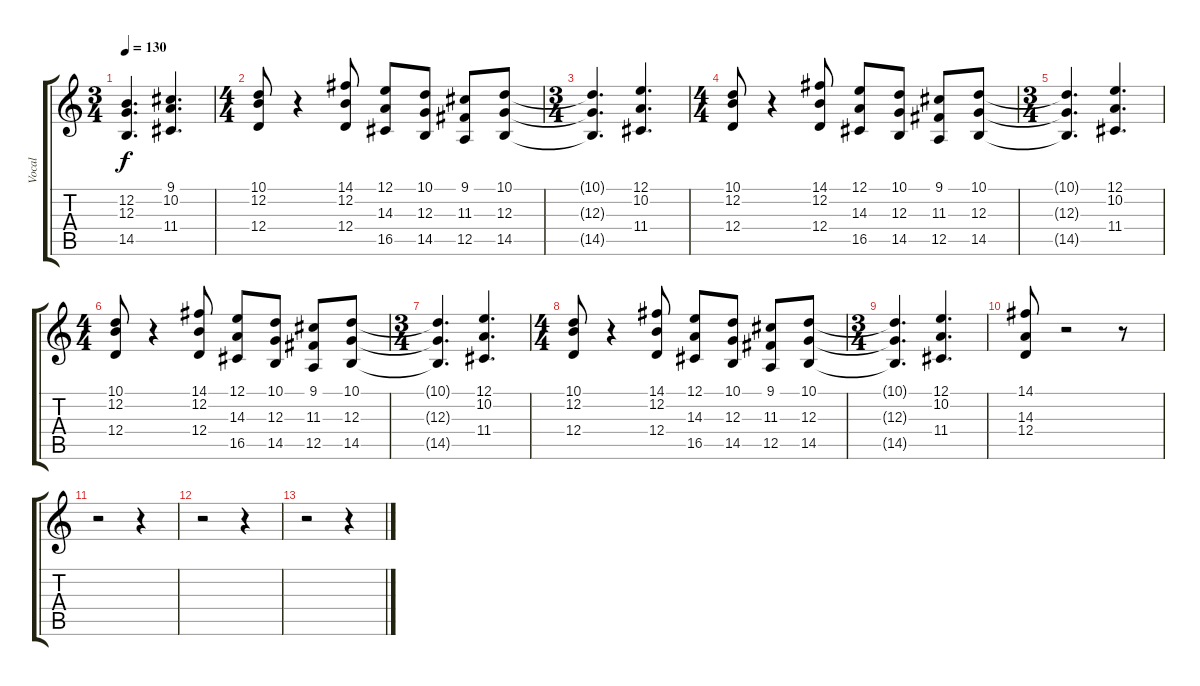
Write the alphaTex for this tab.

\track ("Vocal" "Vocal") {instrument flute}
\staff {score tabs}
\tuning (E4 B3 G3 D3 A2 E2) {hide}
\ts (3 4)
\tempo 130
\clef g2
\ks c
(12.2{t} 12.3{t} 14.5{t}).4{d dy f} (9.1 10.2 11.4).4{d} |
\ts (4 4)
(10.1 12.2 12.4).8 r.4 (14.1 12.2 12.4).8 (12.1 14.3 16.5).8 (10.1 12.3 14.5).8 (9.1 11.3 12.5).8 (10.1 12.3 14.5).8 |
\ts (3 4)
(10.1{t} 12.3{t} 14.5{t}).4{d} (12.1 10.2 11.4).4{d} |
\ts (4 4)
(10.1 12.2 12.4).8 r.4 (14.1 12.2 12.4).8 (12.1 14.3 16.5).8 (10.1 12.3 14.5).8 (9.1 11.3 12.5).8 (10.1 12.3 14.5).8 |
\ts (3 4)
(10.1{t} 12.3{t} 14.5{t}).4{d} (12.1 10.2 11.4).4{d} |
\ts (4 4)
(10.1 12.2 12.4).8 r.4 (14.1 12.2 12.4).8 (12.1 14.3 16.5).8 (10.1 12.3 14.5).8 (9.1 11.3 12.5).8 (10.1 12.3 14.5).8 |
\ts (3 4)
(10.1{t} 12.3{t} 14.5{t}).4{d} (12.1 10.2 11.4).4{d} |
\ts (4 4)
(10.1 12.2 12.4).8 r.4 (14.1 12.2 12.4).8 (12.1 14.3 16.5).8 (10.1 12.3 14.5).8 (9.1 11.3 12.5).8 (10.1 12.3 14.5).8 |
\ts (3 4)
(10.1{t} 12.3{t} 14.5{t}).4{d} (12.1 10.2 11.4).4{d} |
(14.1 14.3 12.4).8 r.2 r.8 |
r.2 r.4 |
r.2 r.4 |
r.2 r.4
